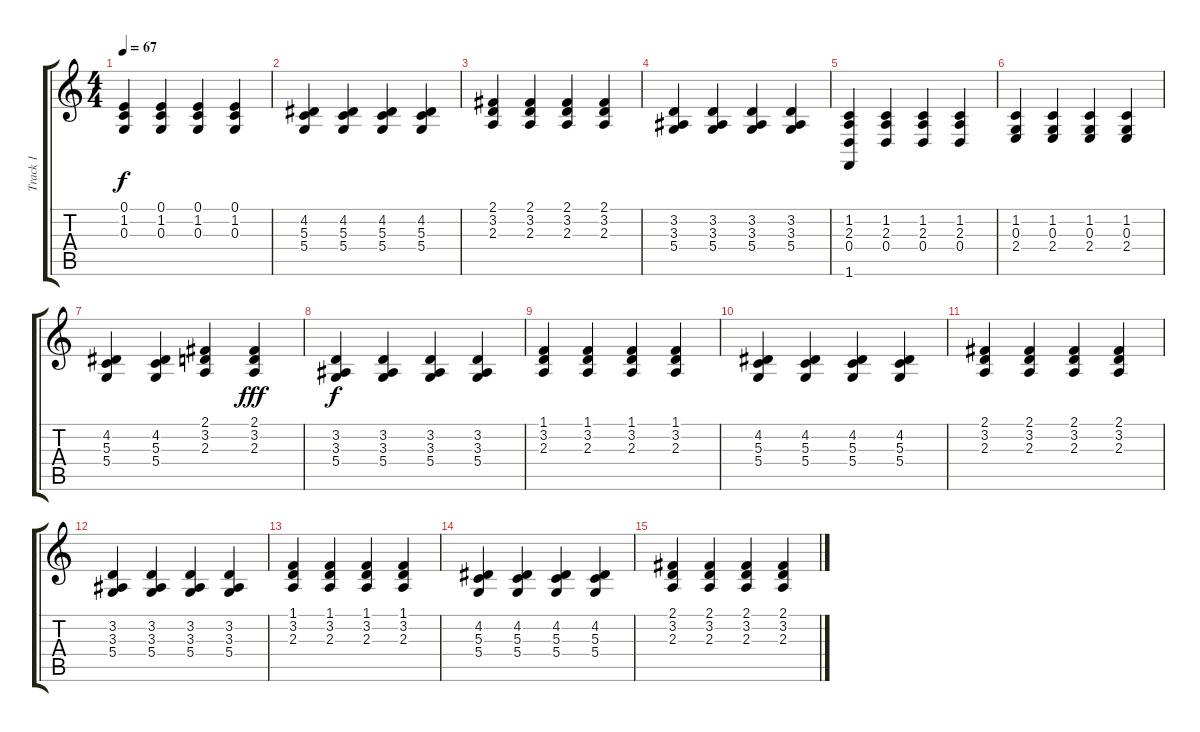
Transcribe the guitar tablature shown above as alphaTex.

\track ("Track 1" "Track 1") {instrument acousticgrandpiano}
\staff {score tabs}
\tuning (E4 B3 G3 D3 A2 E2) {hide}
\ts (4 4)
\tempo 67
\clef g2
\ks c
(0.1 1.2 0.3).4{dy f} (0.1 1.2 0.3).4 (0.1 1.2 0.3).4 (0.1 1.2 0.3).4 |
(4.2 5.3 5.4).4 (4.2 5.3 5.4).4 (4.2 5.3 5.4).4 (4.2 5.3 5.4).4 |
(2.1 3.2 2.3).4 (2.1 3.2 2.3).4 (2.1 3.2 2.3).4 (2.1 3.2 2.3).4 |
(3.2 3.3 5.4).4 (3.2 3.3 5.4).4 (3.2 3.3 5.4).4 (3.2 3.3 5.4).4 |
(1.2 2.3 0.4 1.6).4 (1.2 2.3 0.4).4 (1.2 2.3 0.4).4 (1.2 2.3 0.4).4 |
(1.2 0.3 2.4).4 (1.2 0.3 2.4).4 (1.2 0.3 2.4).4 (1.2 0.3 2.4).4 |
(4.2 5.3 5.4).4 (4.2 5.3 5.4).4 (2.1 3.2 2.3).4 (2.1 3.2 2.3).4{dy fff} |
(3.2 3.3 5.4).4{dy f} (3.2 3.3 5.4).4 (3.2 3.3 5.4).4 (3.2 3.3 5.4).4 |
(1.1 3.2 2.3).4 (1.1 3.2 2.3).4 (1.1 3.2 2.3).4 (1.1 3.2 2.3).4 |
(4.2 5.3 5.4).4 (4.2 5.3 5.4).4 (4.2 5.3 5.4).4 (4.2 5.3 5.4).4 |
(2.1 3.2 2.3).4 (2.1 3.2 2.3).4 (2.1 3.2 2.3).4 (2.1 3.2 2.3).4 |
(3.2 3.3 5.4).4 (3.2 3.3 5.4).4 (3.2 3.3 5.4).4 (3.2 3.3 5.4).4 |
(1.1 3.2 2.3).4 (1.1 3.2 2.3).4 (1.1 3.2 2.3).4 (1.1 3.2 2.3).4 |
(4.2 5.3 5.4).4 (4.2 5.3 5.4).4 (4.2 5.3 5.4).4 (4.2 5.3 5.4).4 |
(2.1 3.2 2.3).4 (2.1 3.2 2.3).4 (2.1 3.2 2.3).4 (2.1 3.2 2.3).4
